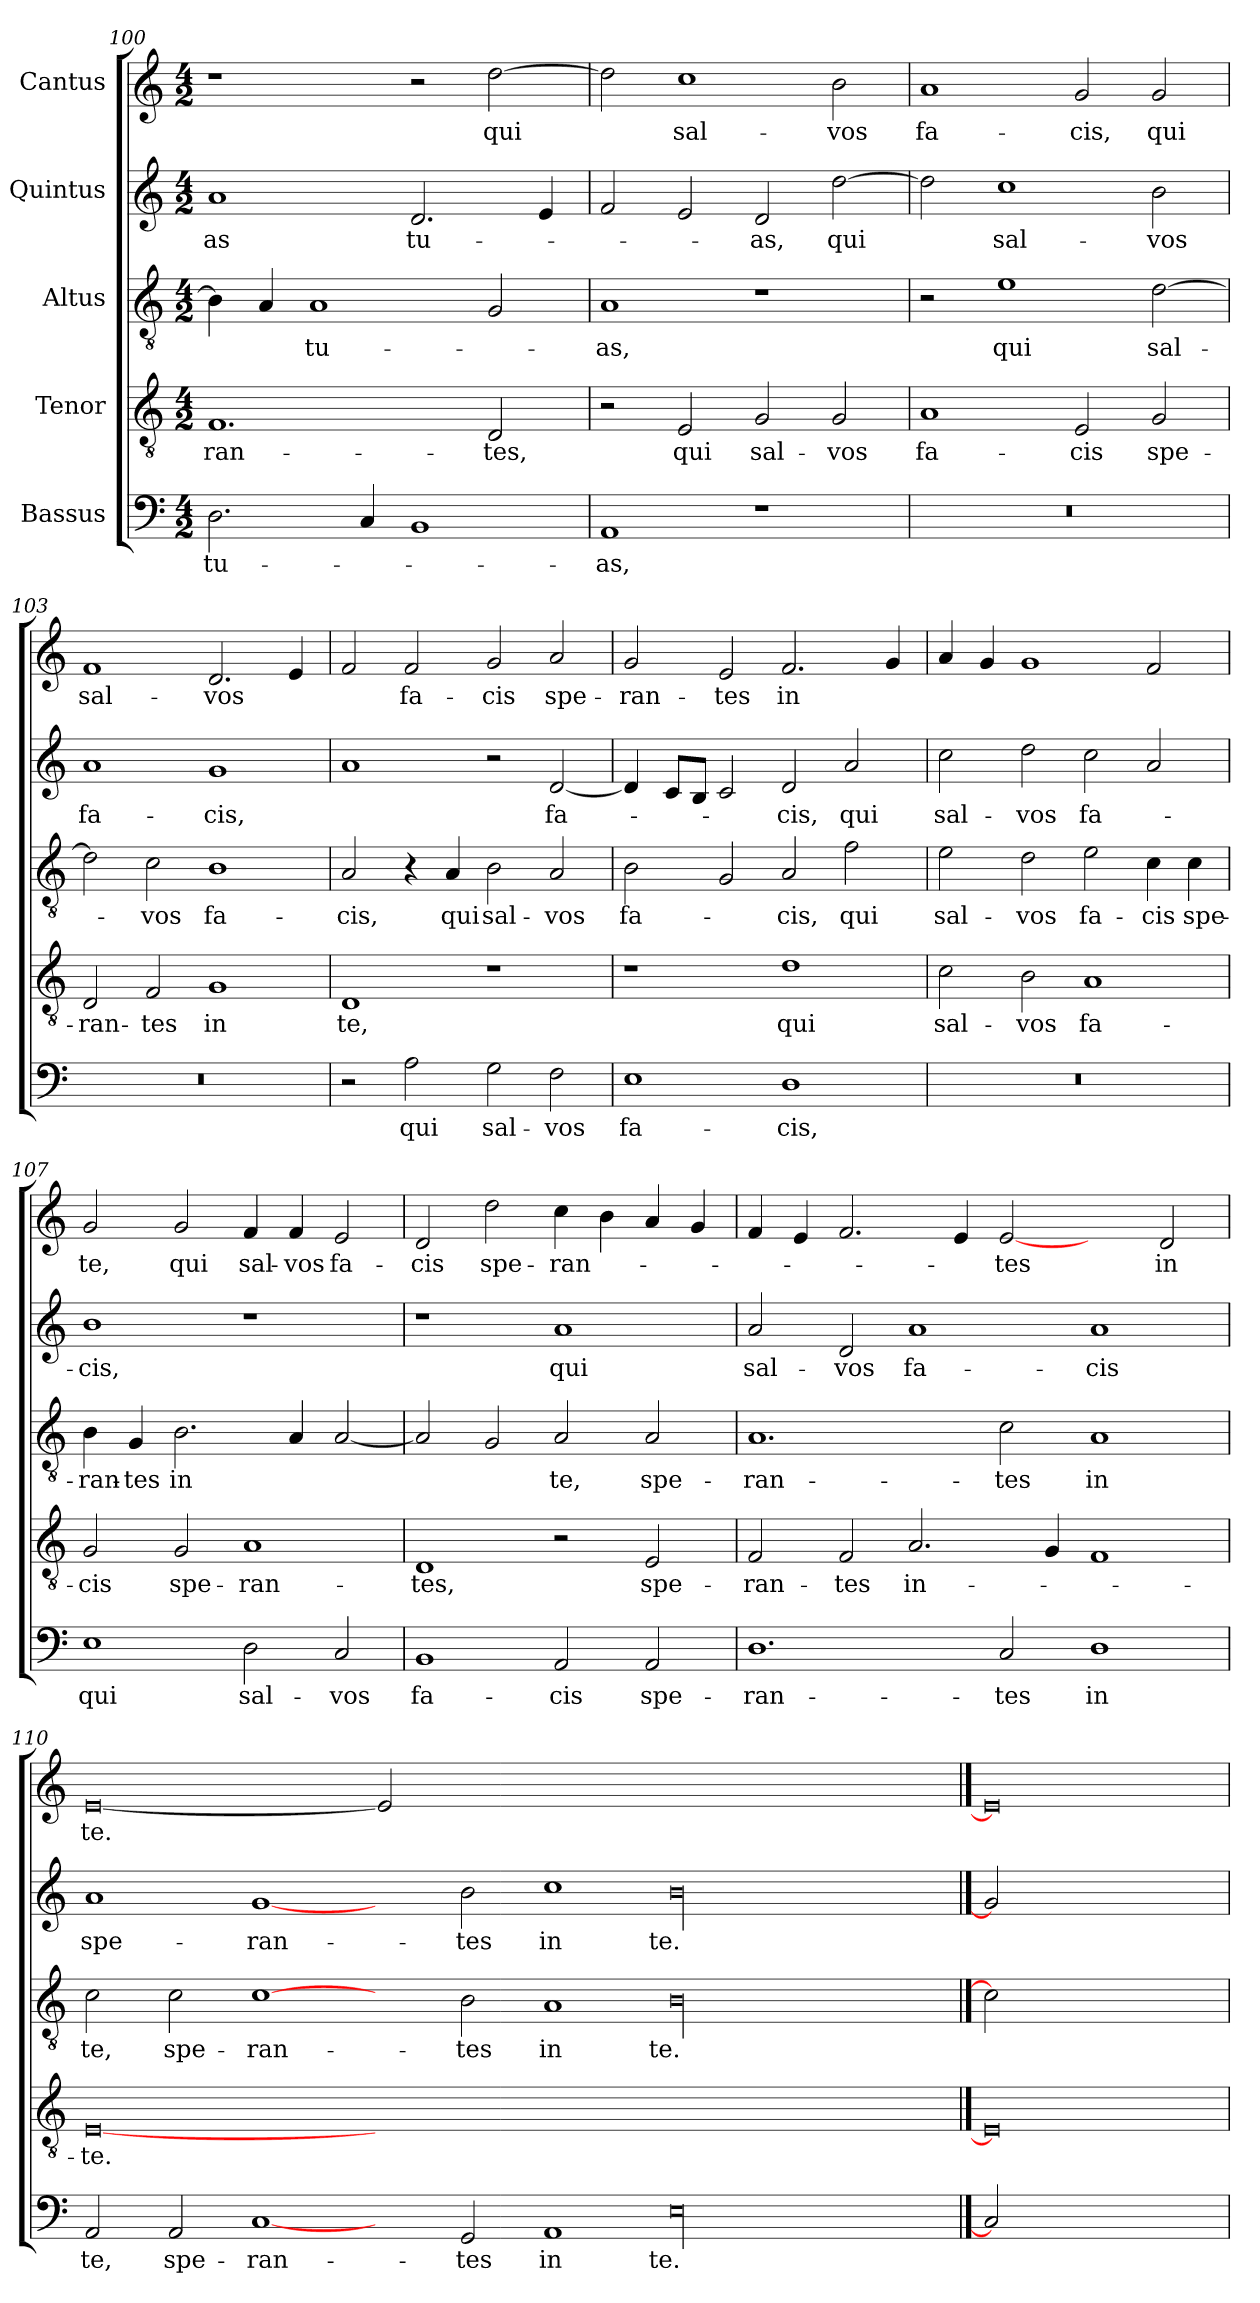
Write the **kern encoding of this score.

**kern	**text	**kern	**text	**kern	**text	**kern	**text	**kern	**text
*part5	*part5	*part4	*part4	*part3	*part3	*part2	*part2	*part1	*part1
*staff5	*staff5	*staff4	*staff4	*staff3	*staff3	*staff2	*staff2	*staff1	*staff1
*I"Bassus	*	*I"Tenor	*	*I"Altus	*	*I"Quintus	*	*I"Cantus	*
*clefF4	*	*clefGv2	*	*clefGv2	*	*clefG2	*	*clefG2	*
*k[]	*	*k[]	*	*k[]	*	*k[]	*	*k[]	*
*M4/2	*	*M4/2	*	*M4/2	*	*M4/2	*	*M4/2	*
=100	=100	=100	=100	=100	=100	=100	=100	=100	=100
!	!LO:LY:b	!	!LO:LY:b	!	!	!	!LO:LY:b	!	!
2.D\	tu-	1.F	-ran-	4B\]	.	1a	-as	1r	.
.	.	.	.	4A/	.	.	.	.	.
!	!	!	!	!	!LO:LY:b	!	!	!	!
.	.	.	.	1A	tu-	.	.	.	.
4C/	.	.	.	.	.	.	.	.	.
!	!	!	!	!	!	!	!LO:LY:b	!	!
1BB	.	.	.	.	.	2.d/	-tu-	2r	.
!	!	!	!LO:LY:b	!	!	!	!	!	!LO:LY:b
.	.	2D/	-tes,	2G/	.	.	.	[2dd	qui
.	.	.	.	.	.	4e/	.	.	.
=101	=101	=101	=101	=101	=101	=101	=101	=101	=101
!	!LO:LY:b	!	!	!	!LO:LY:b	!	!	!	!
1AA	-as,	2r	.	1A	-as,	2f/	.	2dd\]	.
!	!	!	!LO:LY:b	!	!	!	!	!	!LO:LY:b
.	.	2E/	qui	.	.	2e/	.	1cc	sal-
!	!	!	!LO:LY:b	!	!	!	!LO:LY:b	!	!
1r	.	2G/	sal-	1r	.	2d/	-as,	.	.
!	!	!	!LO:LY:b	!	!	!	!LO:LY:b	!	!LO:LY:b
.	.	2G/	-vos	.	.	[2dd	qui	2b\	-vos
=102	=102	=102	=102	=102	=102	=102	=102	=102	=102
!	!	!	!LO:LY:b	!	!	!	!	!	!LO:LY:b
0r	.	1A	fa-	2r	.	2dd\]	.	1a	fa-
!	!	!	!	!	!LO:LY:b	!	!LO:LY:b	!	!
.	.	.	.	1e	qui	1cc	sal-	.	.
!	!	!	!LO:LY:b	!	!	!	!	!	!LO:LY:b
.	.	2E/	-cis	.	.	.	.	2g/	-cis,
!	!	!	!LO:LY:b	!	!LO:LY:b	!	!LO:LY:b	!	!LO:LY:b
.	.	2G/	spe-	[2d	sal-	2b\	-vos	2g/	qui
=103	=103	=103	=103	=103	=103	=103	=103	=103	=103
!	!	!	!LO:LY:b	!	!	!	!LO:LY:b	!	!LO:LY:b
0r	.	2D/	-ran-	2d\]	.	1a	fa-	1f	sal-
!	!	!	!LO:LY:b	!	!LO:LY:b	!	!	!	!
.	.	2F/	-tes	2c\	-vos	.	.	.	.
!	!	!	!LO:LY:b	!	!LO:LY:b	!	!LO:LY:b	!	!LO:LY:b
.	.	1G	in	1B	fa-	1g	-cis,	2.d/	-vos
.	.	.	.	.	.	.	.	4e/	.
!!LO:LB:g=z
=104	=104	=104	=104	=104	=104	=104	=104	=104	=104
!	!	!	!LO:LY:b	!	!LO:LY:b	!	!	!	!
2r	.	1D	te,	2A/	-cis,	1a	.	2f/	.
!	!LO:LY:b	!	!	!	!	!	!	!	!LO:LY:b
2A\	qui	.	.	4r	.	.	.	2f/	fa-
!	!	!	!	!	!LO:LY:b	!	!	!	!
.	.	.	.	4A/	qui	.	.	.	.
!	!LO:LY:b	!	!	!	!LO:LY:b	!	!	!	!LO:LY:b
2G\	sal-	1r	.	2B\	sal-	2r	.	2g/	-cis
!	!LO:LY:b	!	!	!	!LO:LY:b	!	!LO:LY:b	!	!LO:LY:b
2F\	-vos	.	.	2A/	-vos	[2d/	fa-	2a/	spe-
=105	=105	=105	=105	=105	=105	=105	=105	=105	=105
!	!LO:LY:b	!	!	!	!LO:LY:b	!	!	!	!LO:LY:b
1E	fa-	1r	.	2B\	fa-	4d/]	.	2g/	-ran-
.	.	.	.	.	.	8c/L	.	.	.
.	.	.	.	.	.	8B/J	.	.	.
!	!	!	!	!	!	!	!	!	!LO:LY:b
.	.	.	.	2G/	.	2c/	.	2e/	-tes
!	!LO:LY:b	!	!LO:LY:b	!	!LO:LY:b	!	!LO:LY:b	!	!LO:LY:b
1D	-cis,	1d	qui	2A/	-cis,	2d/	-cis,	2.f/	in
!	!	!	!	!	!LO:LY:b	!	!LO:LY:b	!	!
.	.	.	.	2f\	qui	2a/	qui	.	.
.	.	.	.	.	.	.	.	4g/	.
=106	=106	=106	=106	=106	=106	=106	=106	=106	=106
!	!	!	!LO:LY:b	!	!LO:LY:b	!	!LO:LY:b	!	!
0r	.	2c\	sal-	2e\	sal-	2cc\	sal-	4a/	.
.	.	.	.	.	.	.	.	4g/	.
!	!	!	!LO:LY:b	!	!LO:LY:b	!	!LO:LY:b	!	!
.	.	2B\	-vos	2d\	-vos	2dd\	-vos	1g	.
!	!	!	!LO:LY:b	!	!LO:LY:b	!	!LO:LY:b	!	!
.	.	1A	fa-	2e\	fa-	2cc\	fa-	.	.
!	!	!	!	!	!LO:LY:b	!	!	!	!
.	.	.	.	4c\	-cis	2a/	.	2f/	.
!	!	!	!	!	!LO:LY:b	!	!	!	!
.	.	.	.	4c\	spe-	.	.	.	.
=107	=107	=107	=107	=107	=107	=107	=107	=107	=107
!	!LO:LY:b	!	!LO:LY:b	!	!LO:LY:b	!	!LO:LY:b	!	!LO:LY:b
1E	qui	2G/	-cis	4B\	-ran-	1b	-cis,	2g/	te,
!	!	!	!	!	!LO:LY:b	!	!	!	!
.	.	.	.	4G/	-tes	.	.	.	.
!	!	!	!LO:LY:b	!	!LO:LY:b	!	!	!	!LO:LY:b
.	.	2G/	spe-	2.B\	in	.	.	2g/	qui
!	!LO:LY:b	!	!LO:LY:b	!	!	!	!	!	!LO:LY:b
2D\	sal-	1A	-ran-	.	.	1r	.	4f/	sal-
!	!	!	!	!	!	!	!	!	!LO:LY:b
.	.	.	.	4A/	.	.	.	4f/	-vos
!	!LO:LY:b	!	!	!	!	!	!	!	!LO:LY:b
2C/	-vos	.	.	[2A	.	.	.	2e/	fa-
!!LO:LB:g=z
=108	=108	=108	=108	=108	=108	=108	=108	=108	=108
!	!LO:LY:b	!	!LO:LY:b	!	!	!	!	!	!LO:LY:b
1BB	fa-	1D	-tes,	2A/]	.	1r	.	2d/	-cis
!	!	!	!	!	!	!	!	!	!LO:LY:b
.	.	.	.	2G/	.	.	.	2dd\	spe-
!	!LO:LY:b	!	!	!	!LO:LY:b	!	!LO:LY:b	!	!LO:LY:b
2AA/	-cis	2r	.	2A/	te,	1a	qui	4cc\	ran-
.	.	.	.	.	.	.	.	4b\	.
!	!LO:LY:b	!	!LO:LY:b	!	!LO:LY:b	!	!	!	!
2AA/	spe-	2E/	spe-	2A/	spe-	.	.	4a/	.
.	.	.	.	.	.	.	.	4g/	.
=109	=109	=109	=109	=109	=109	=109	=109	=109	=109
!	!LO:LY:b	!	!LO:LY:b	!	!LO:LY:b	!	!LO:LY:b	!	!
1.D	-ran-	2F/	-ran-	1.A	-ran-	2a/	sal-	4f/	.
.	.	.	.	.	.	.	.	4e/	.
!	!	!	!LO:LY:b	!	!	!	!LO:LY:b	!	!
.	.	2F/	-tes	.	.	2d/	-vos	2.f/	.
!	!	!	!LO:LY:b	!	!	!	!LO:LY:b	!	!
.	.	2.A/	in-	.	.	1a	fa-	.	.
.	.	.	.	.	.	.	.	4e/	.
!	!LO:LY:b	!	!	!	!LO:LY:b	!	!	!	!LO:LY:b
2C/	-tes	.	.	2c\	-tes	.	.	[2e	tes
.	.	4G/	.	.	.	.	.	.	.
!	!LO:LY:b	!	!	!	!LO:LY:b	!	!LO:LY:b	!	!
1D	in	1F	.	1A	in	1a	-cis	2ryy	.
!	!	!	!	!	!	!	!	!	!LO:LY:b
.	.	.	.	.	.	.	.	2d/	in
=110	=110	=110	=110	=110	=110	=110	=110	=110	=110
!	!LO:LY:b	!	!LO:LY:b	!	!LO:LY:b	!	!LO:LY:b	!	!LO:LY:b
2AA/	te,	[0E/	-te.	2c\	te,	1a	spe-	[0e/	te.
!	!LO:LY:b	!	!	!	!LO:LY:b	!	!	!	!
2AA/	spe-	.	.	2c\	spe-	.	.	.	.
!	!LO:LY:b	!	!	!	!LO:LY:b	!	!LO:LY:b	!	!
[1C	-ran-	.	.	[1c	-ran-	[1g	-ran-	.	.
2ryy	.	0ryy	.	2ryy	.	2ryy	.	2e]	.
!	!LO:LY:b	!	!	!	!LO:LY:b	!	!LO:LY:b	!	!
2GG/	-tes	.	.	2B\	-tes	2b\	-tes	1.ryy	.
!	!LO:LY:b	!	!	!	!LO:LY:b	!	!LO:LY:b	!	!
1AA	in	.	.	1A	in	1cc	in	.	.
!	!LO:LY:b	!	!	!	!LO:LY:b	!	!LO:LY:b	!	!
00E\	te.	00E/yy	.	00B\	te.	00b\	te.	00e/yy	.
==111	==111	==111	==111	==111	==111	==111	==111	==111	==111
2C]	.	0E/]	.	2c]	.	2g]	.	0e/]	.
1.ryy	.	.	.	1.ryy	.	1.ryy	.	.	.
=	=	=	=	=	=	=	=	=	=
*-	*-	*-	*-	*-	*-	*-	*-	*-	*-
